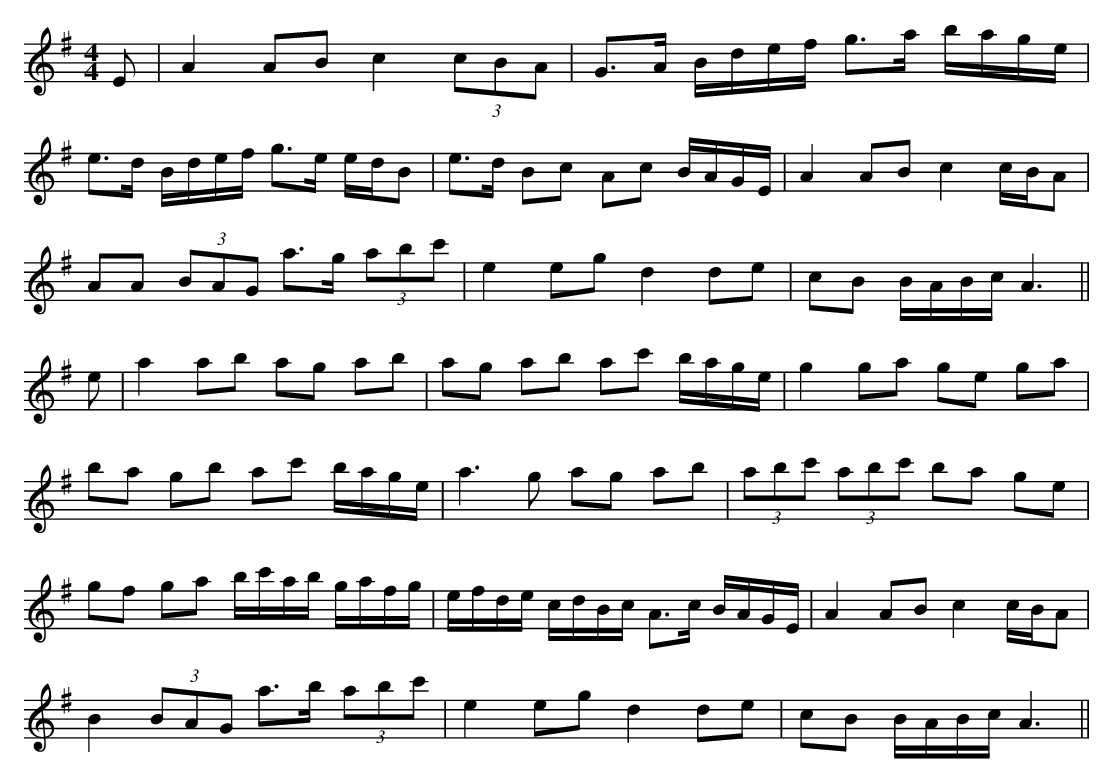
X:1
M:4/4
K:Ador
E|A2 AB c2 (3cBA|G>A B/d/e/f/ g>a b/a/g/e/|
e>d B/d/e/f/ g>e e/d/B|e>d Bc Ac B/A/G/E/|A2 AB c2 c/B/A|
AA (3BAG a>g (3abc'|e2 eg d2 de|cB B/A/B/c/ A3||
e|a2 ab ag ab|ag ab ac' b/a/g/e/|g2 ga ge ga|
ba gb ac' b/a/g/e/|a3 g ag ab|(3abc' (3abc' ba ge|
gf ga b/c'/a/b/ g/a/f/g/|e/f/d/e/ c/d/B/c/ A>c B/A/G/E/|A2 AB c2 c/B/A|
B2 (3BAG a>b (3abc'|e2 eg d2 de|cB B/A/B/c/ A3||
